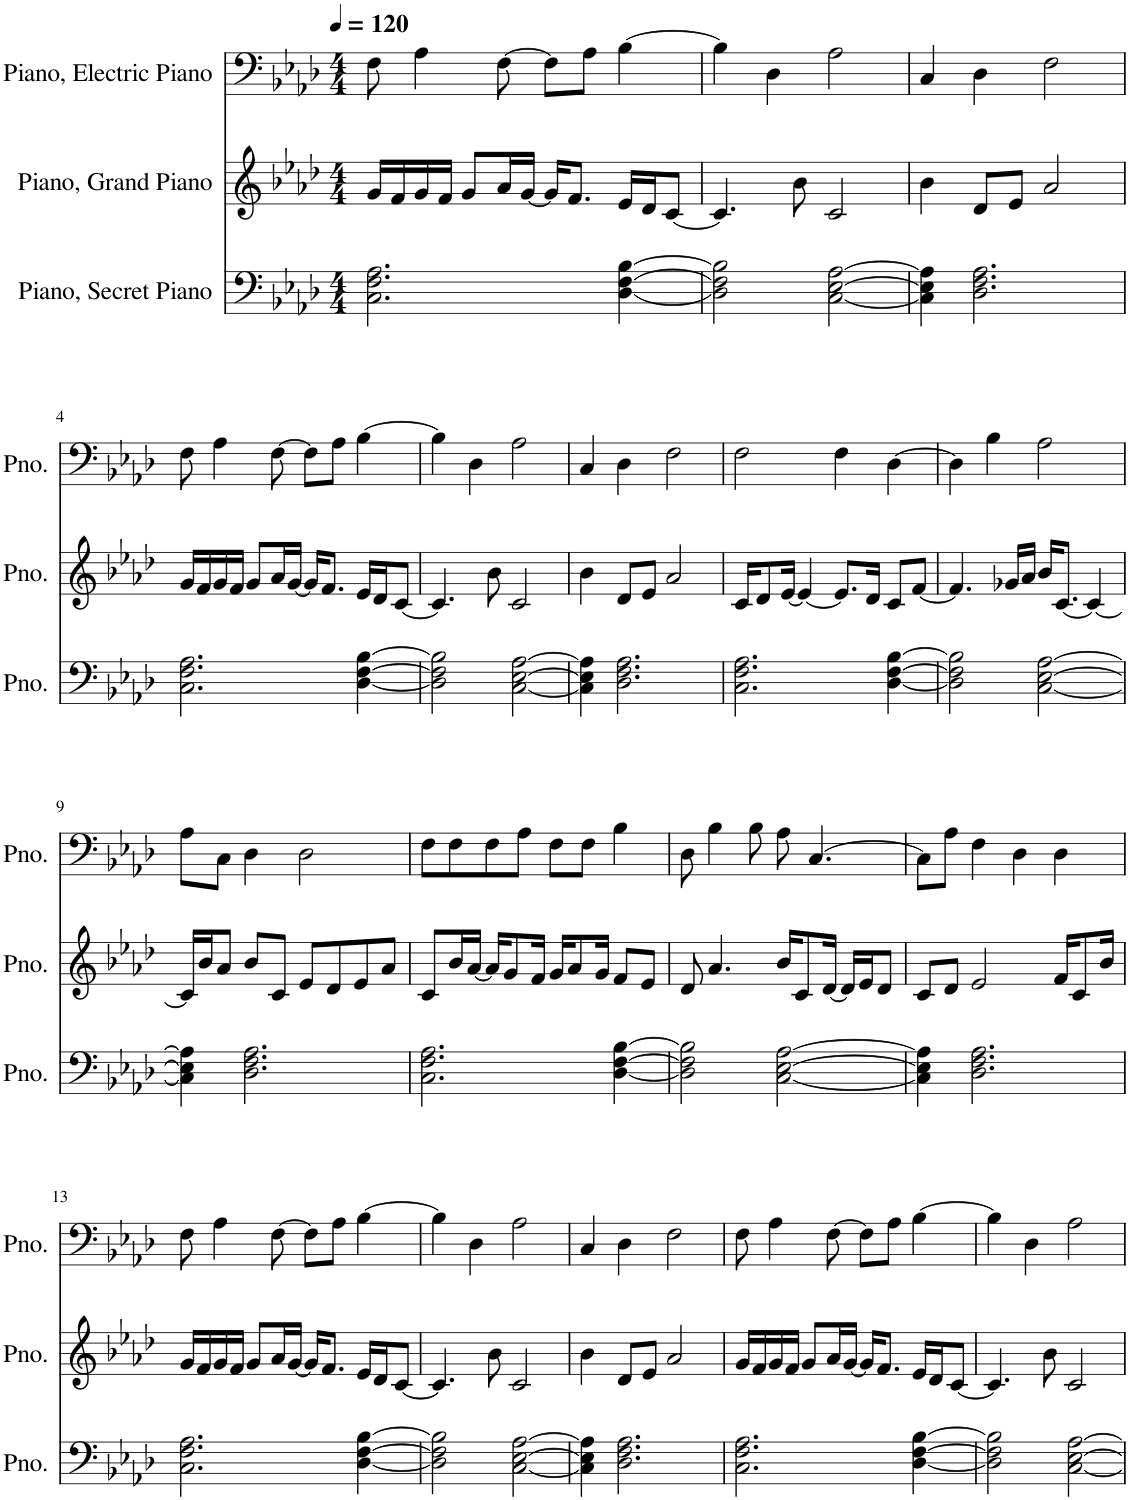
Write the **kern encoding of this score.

**kern	**kern	**kern
*part3	*part2	*part1
*staff3	*staff2	*staff1
*I"Piano, Secret Piano	*I"Piano, Grand Piano	*I"Piano, Electric Piano
*I'Pno.	*I'Pno.	*I'Pno.
*clefF4	*clefG2	*clefF4
*k[b-e-a-d-]	*k[b-e-a-d-]	*k[b-e-a-d-]
*M4/4	*M4/4	*M4/4
*MM120	*MM120	*MM120
=1	=1	=1
2.C\ 2.F\ 2.A-\	16g/LL	8F\
.	16f/	.
.	16g/	4A-\
.	16f/JJ	.
.	8g/L	.
.	16a-/L	[8F\
.	[16g/JJ	.
.	16g/KL]	8F\L]
.	8.f/J	.
.	.	8A-\J
[4D-\ [4F\ [4B-\	16e-/LL	[4B-\
.	16d-/J	.
.	[8c/J	.
=2	=2	=2
2D-\] 2F\] 2B-\]	4.c/]	4B-\]
.	.	4D-\
.	8b-\	.
[2C\ [2E-\ [2A-\	2c/	2A-\
=3	=3	=3
4C\] 4E-\] 4A-\]	4b-\	4C/
2.D-\ 2.F\ 2.A-\	8d-/L	4D-\
.	8e-/J	.
.	2a-/	2F\
!!LO:LB:g=z
=4	=4	=4
2.C\ 2.F\ 2.A-\	16g/LL	8F\
.	16f/	.
.	16g/	4A-\
.	16f/JJ	.
.	8g/L	.
.	16a-/L	[8F\
.	[16g/JJ	.
.	16g/KL]	8F\L]
.	8.f/J	.
.	.	8A-\J
[4D-\ [4F\ [4B-\	16e-/LL	[4B-\
.	16d-/J	.
.	[8c/J	.
=5	=5	=5
2D-\] 2F\] 2B-\]	4.c/]	4B-\]
.	.	4D-\
.	8b-\	.
[2C\ [2E-\ [2A-\	2c/	2A-\
=6	=6	=6
4C\] 4E-\] 4A-\]	4b-\	4C/
2.D-\ 2.F\ 2.A-\	8d-/L	4D-\
.	8e-/J	.
.	2a-/	2F\
=7	=7	=7
2.C\ 2.F\ 2.A-\	16c/KL	2F\
.	8d-/	.
.	[16e-/Jk	.
.	4e-/_	.
.	8.e-/L]	4F\
.	16d-/Jk	.
[4D-\ [4F\ [4B-\	8c/L	[4D-\
.	[8f/J	.
=8	=8	=8
2D-\] 2F\] 2B-\]	4.f/]	4D-\]
.	.	4B-\
.	16g-X/LL	.
.	16a-/JJ	.
[2C\ [2E-\ [2A-\	16b-/KL	2A-\
.	[8.c/J	.
.	4c/_	.
!!LO:LB:g=z
=9	=9	=9
4C\] 4E-\] 4A-\]	16c/LL]	8A-\L
.	16b-/J	.
.	8a-/J	8C\J
2.D-\ 2.F\ 2.A-\	8b-/L	4D-\
.	8c/J	.
.	8e-/L	2D-\
.	8d-/	.
.	8e-/	.
.	8a-/J	.
=10	=10	=10
2.C\ 2.F\ 2.A-\	8c/L	8F\L
.	16b-/L	8F\
.	[16a-/JJ	.
.	16a-/KL]	8F\
.	8g/	.
.	.	8A-\J
.	16f/Jk	.
.	16g/KL	8F\L
.	8a-/	.
.	.	8F\J
.	16g/Jk	.
[4D-\ [4F\ [4B-\	8f/L	4B-\
.	8e-/J	.
=11	=11	=11
2D-\] 2F\] 2B-\]	8d-/	8D-\
.	4.a-/	4B-\
.	.	8B-\
[2C\ [2E-\ [2A-\	16b-/KL	8A-\
.	8c/	.
.	.	[4.C/
.	[16d-/Jk	.
.	16d-/LL]	.
.	16e-/J	.
.	8d-/J	.
=12	=12	=12
4C\] 4E-\] 4A-\]	8c/L	8C\L]
.	8d-/J	8A-\J
2.D-\ 2.F\ 2.A-\	2e-/	4F\
.	.	4D-\
.	16f/KL	4D-\
.	8c/	.
.	16b-/Jk	.
!!LO:LB:g=z
=13	=13	=13
2.C\ 2.F\ 2.A-\	16g/LL	8F\
.	16f/	.
.	16g/	4A-\
.	16f/JJ	.
.	8g/L	.
.	16a-/L	[8F\
.	[16g/JJ	.
.	16g/KL]	8F\L]
.	8.f/J	.
.	.	8A-\J
[4D-\ [4F\ [4B-\	16e-/LL	[4B-\
.	16d-/J	.
.	[8c/J	.
=14	=14	=14
2D-\] 2F\] 2B-\]	4.c/]	4B-\]
.	.	4D-\
.	8b-\	.
[2C\ [2E-\ [2A-\	2c/	2A-\
=15	=15	=15
4C\] 4E-\] 4A-\]	4b-\	4C/
2.D-\ 2.F\ 2.A-\	8d-/L	4D-\
.	8e-/J	.
.	2a-/	2F\
=16	=16	=16
2.C\ 2.F\ 2.A-\	16g/LL	8F\
.	16f/	.
.	16g/	4A-\
.	16f/JJ	.
.	8g/L	.
.	16a-/L	[8F\
.	[16g/JJ	.
.	16g/KL]	8F\L]
.	8.f/J	.
.	.	8A-\J
[4D-\ [4F\ [4B-\	16e-/LL	[4B-\
.	16d-/J	.
.	[8c/J	.
=17	=17	=17
2D-\] 2F\] 2B-\]	4.c/]	4B-\]
.	.	4D-\
.	8b-\	.
[2C\ [2E-\ [2A-\	2c/	2A-\
=	=	=
*-	*-	*-
